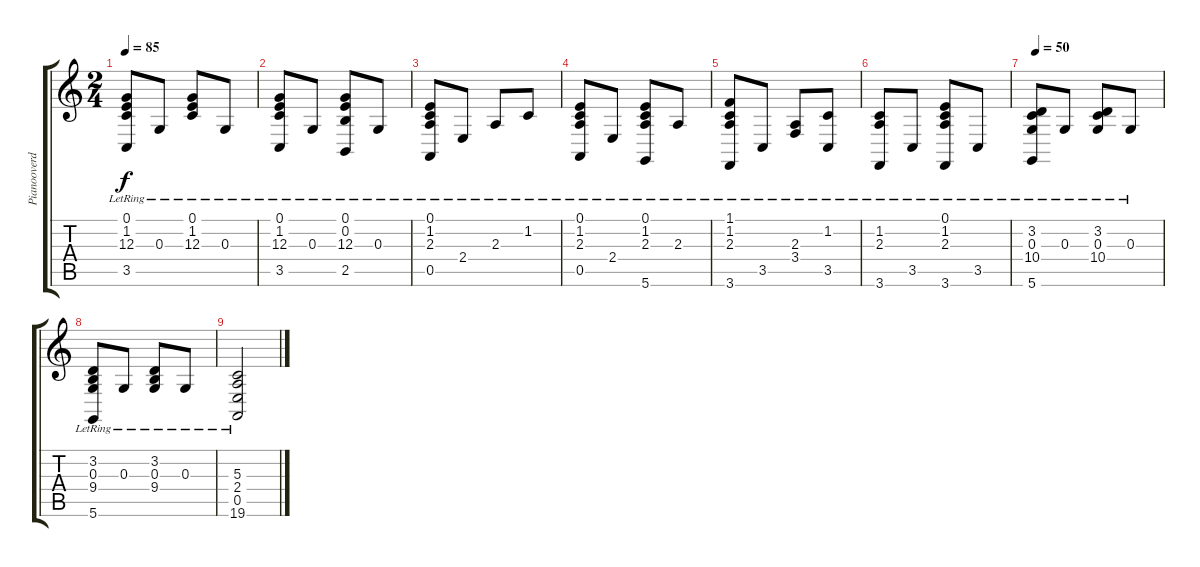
\track ("Pianooverdub" "Pianooverd") {instrument brightacousticpiano}
\staff {score tabs}
\tuning (E4 B3 G3 D3 A2 D2) {hide}
\ts (2 4)
\tempo 85
\clef g2
\ks c
(0.1{lr} 1.2{lr} 12.3{lr} 3.5{lr}).8{dy f} 0.3{lr}.8 (0.1{lr} 1.2{lr} 12.3{lr}).8 0.3{lr}.8 |
(0.1{lr} 1.2{lr} 12.3{lr} 3.5{lr}).8 0.3{lr}.8 (0.1{lr} 0.2{lr} 12.3{lr} 2.5{lr}).8 0.3{lr}.8 |
(0.1{lr} 1.2{lr} 2.3{lr} 0.5{lr}).8 2.4{lr}.8 2.3{lr}.8 1.2{lr}.8 |
(0.1{lr} 1.2{lr} 2.3{lr} 0.5{lr}).8 2.4{lr}.8 (0.1{lr} 1.2{lr} 2.3{lr} 5.6{lr}).8 2.3{lr}.8 |
(1.1{lr} 1.2{lr} 2.3{lr} 3.6{lr}).8 3.5{lr}.8 (2.3{lr} 3.4{lr}).8 (1.2{lr} 3.5{lr}).8 |
(1.2{lr} 2.3{lr} 3.6{lr}).8 3.5{lr}.8 (0.1{lr} 1.2{lr} 2.3{lr} 3.6{lr}).8 3.5{lr}.8 |
\tempo 50
(3.2{lr} 0.3{lr} 10.4{lr} 5.6{lr}).8 0.3{lr}.8 (3.2{lr} 0.3{lr} 10.4{lr}).8 0.3{lr}.8 |
(3.2{lr} 0.3{lr} 9.4{lr} 5.6{lr}).8 0.3{lr}.8 (3.2{lr} 0.3{lr} 9.4{lr}).8 0.3{lr}.8 |
(5.3{lr} 2.4{lr} 0.5{lr} 19.6).2
